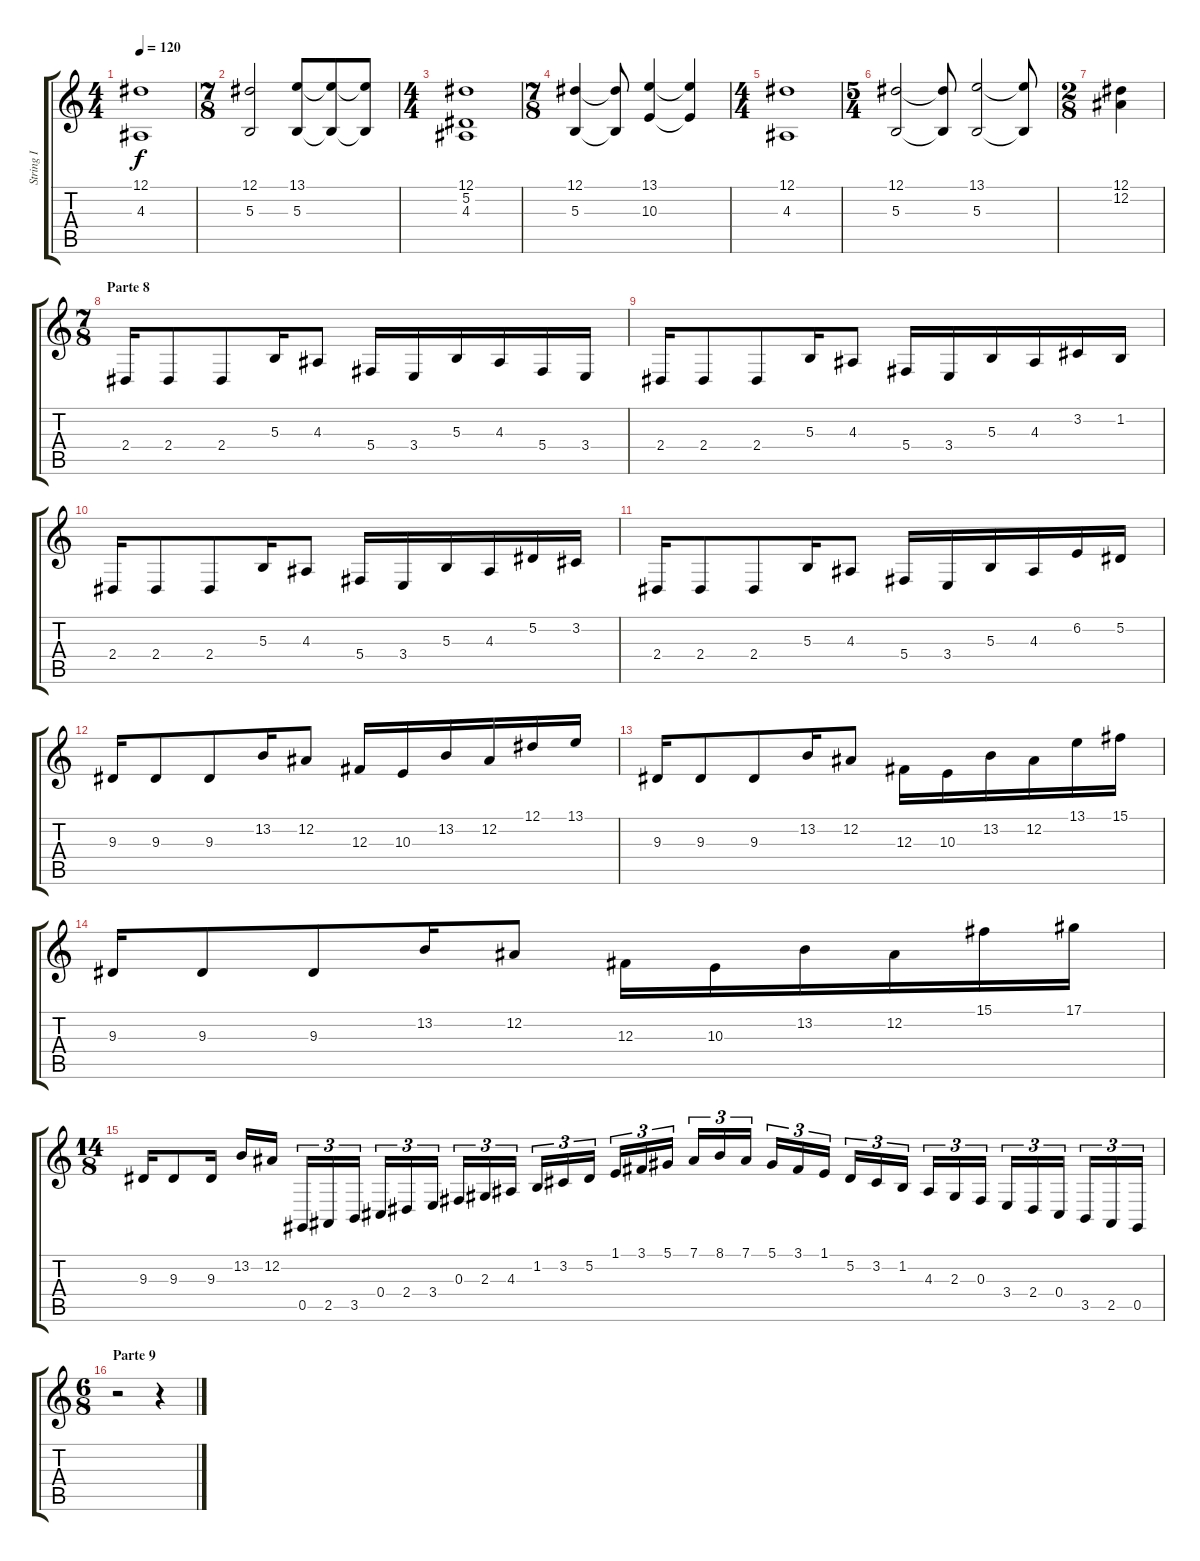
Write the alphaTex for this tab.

\track ("String I" "String I") {instrument stringensemble1}
\staff {score tabs}
\tuning (Eb4 Bb3 Gb3 Db3 Ab2 Eb2) {hide}
\ts (4 4)
\tempo 120
\clef g2
\ks c
(12.1 4.3).1{dy f} |
\ts (7 8)
(12.1 5.3).2 (13.1 5.3).8 (13.1{t} 5.3{t}).8 (13.1{t} 5.3{t}).8 |
\ts (4 4)
(12.1 5.2 4.3).1 |
\ts (7 8)
(12.1 5.3).4 (12.1{t} 5.3{t}).8 (13.1 10.3).4 (13.1{t} 10.3{t}).4 |
\ts (4 4)
(12.1 4.3).1 |
\ts (5 4)
(12.1 5.3).2 (12.1{t} 5.3{t}).8 (13.1 5.3).2 (13.1{t} 5.3{t}).8 |
\ts (2 8)
(12.1 12.2).4 |
\ts (7 8)
\section ("" "Parte 8")
2.4.16{instrument lead1square} 2.4.8 2.4.8 5.3.16 4.3.8 5.4.16 3.4.16 5.3.16 4.3.16 5.4.16 3.4.16 |
2.4.16 2.4.8 2.4.8 5.3.16 4.3.8 5.4.16 3.4.16 5.3.16 4.3.16 3.2.16 1.2.16 |
2.4.16 2.4.8 2.4.8 5.3.16 4.3.8 5.4.16 3.4.16 5.3.16 4.3.16 5.2.16 3.2.16 |
2.4.16 2.4.8 2.4.8 5.3.16 4.3.8 5.4.16 3.4.16 5.3.16 4.3.16 6.2.16 5.2.16 |
9.3.16 9.3.8 9.3.8 13.2.16 12.2.8 12.3.16 10.3.16 13.2.16 12.2.16 12.1.16 13.1.16 |
9.3.16 9.3.8 9.3.8 13.2.16 12.2.8 12.3.16 10.3.16 13.2.16 12.2.16 13.1.16 15.1.16 |
9.3.16 9.3.8 9.3.8 13.2.16 12.2.8 12.3.16 10.3.16 13.2.16 12.2.16 15.1.16 17.1.16 |
\ts (14 8)
9.3.16{instrument lead1square} 9.3.8 9.3.16 13.2.16 12.2.16 0.5.16{tu (3 2) instrument lead2sawtooth} 2.5.16{tu (3 2)} 3.5.16{tu (3 2)} 0.4.16{tu (3 2)} 2.4.16{tu (3 2)} 3.4.16{tu (3 2)} 0.3.16{tu (3 2)} 2.3.16{tu (3 2)} 4.3.16{tu (3 2)} 1.2.16{tu (3 2)} 3.2.16{tu (3 2)} 5.2.16{tu (3 2)} 1.1.16{tu (3 2)} 3.1.16{tu (3 2)} 5.1.16{tu (3 2)} 7.1.16{tu (3 2)} 8.1.16{tu (3 2)} 7.1.16{tu (3 2)} 5.1.16{tu (3 2)} 3.1.16{tu (3 2)} 1.1.16{tu (3 2)} 5.2.16{tu (3 2)} 3.2.16{tu (3 2)} 1.2.16{tu (3 2)} 4.3.16{tu (3 2)} 2.3.16{tu (3 2)} 0.3.16{tu (3 2)} 3.4.16{tu (3 2)} 2.4.16{tu (3 2)} 0.4.16{tu (3 2)} 3.5.16{tu (3 2)} 2.5.16{tu (3 2)} 0.5.16{tu (3 2)} |
\ts (6 8)
\section ("" "Parte 9")
r.2 r.4
